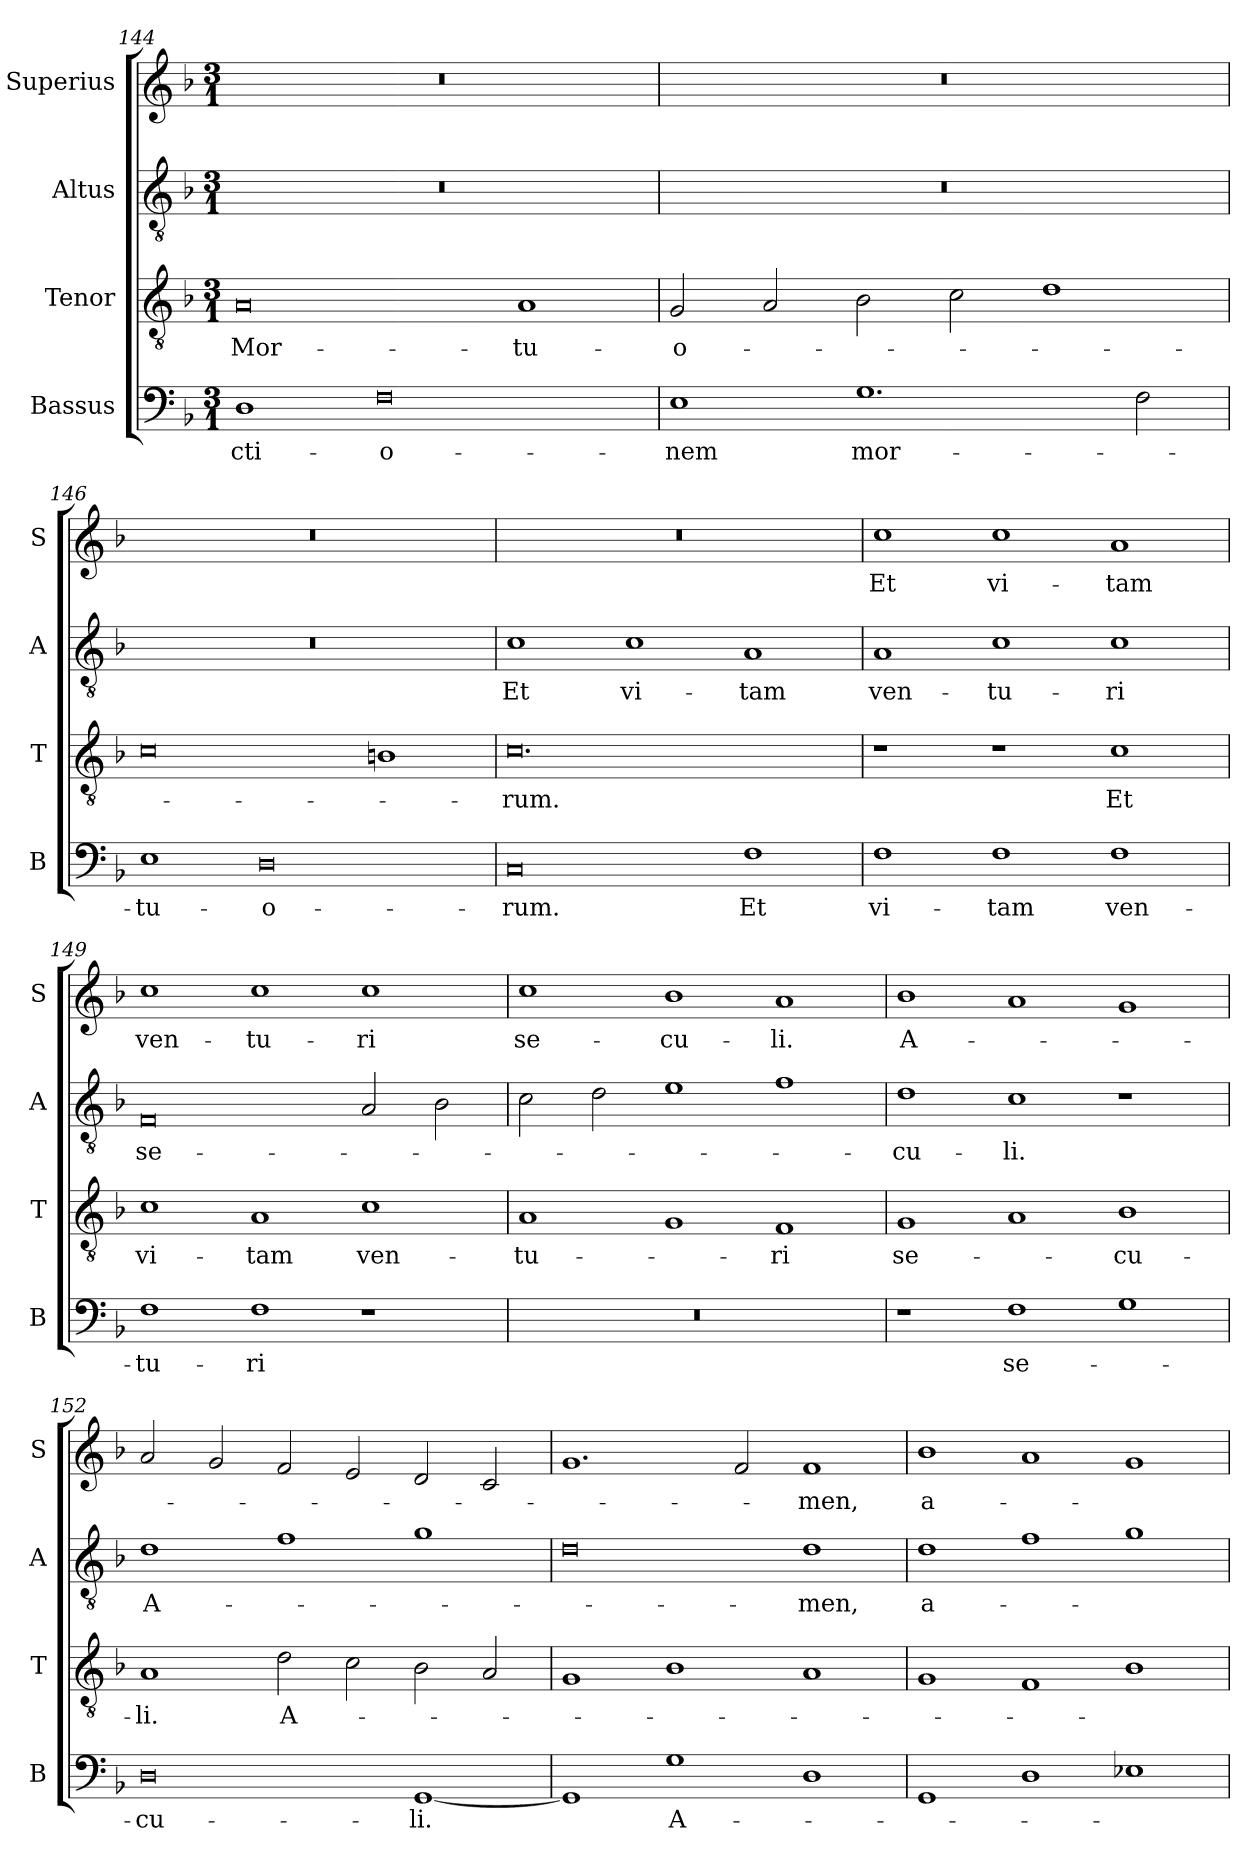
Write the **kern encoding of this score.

**kern	**text	**kern	**text	**kern	**text	**kern	**text
*part4	*part4	*part3	*part3	*part2	*part2	*part1	*part1
*staff4	*staff4	*staff3	*staff3	*staff2	*staff2	*staff1	*staff1
*I"Bassus	*	*I"Tenor	*	*I"Altus	*	*I"Superius	*
*I'B	*	*I'T	*	*I'A	*	*I'S	*
*clefF4	*	*clefGv2	*	*clefGv2	*	*clefG2	*
*k[b-]	*	*k[b-]	*	*k[b-]	*	*k[b-]	*
*M3/1	*	*M3/1	*	*M3/1	*	*M3/1	*
=144	=144	=144	=144	=144	=144	=144	=144
1D	-cti-	0A	Mor-	0.r	.	0.r	.
0F	-o-	.	.	.	.	.	.
.	.	1A	-tu-	.	.	.	.
=145	=145	=145	=145	=145	=145	=145	=145
1E	-nem	2G	-o-	0.r	.	0.r	.
.	.	2A	.	.	.	.	.
1.G	mor-	2B-	.	.	.	.	.
.	.	2c	.	.	.	.	.
.	.	1d	.	.	.	.	.
2F	.	.	.	.	.	.	.
=146	=146	=146	=146	=146	=146	=146	=146
1E	-tu-	0c	.	0.r	.	0.r	.
0D	-o-	.	.	.	.	.	.
.	.	1Bn	.	.	.	.	.
=147	=147	=147	=147	=147	=147	=147	=147
0C	-rum.	0.c	-rum.	1c	Et	0.r	.
.	.	.	.	1c	vi-	.	.
1F	Et	.	.	1A	-tam	.	.
=148	=148	=148	=148	=148	=148	=148	=148
1F	vi-	1r	.	1A	ven-	1cc	Et
1F	-tam	1r	.	1c	-tu-	1cc	vi-
1F	ven-	1c	Et	1c	-ri	1a	-tam
=149	=149	=149	=149	=149	=149	=149	=149
1F	-tu-	1c	vi-	0F	se-	1cc	ven-
1F	-ri	1A	-tam	.	.	1cc	-tu-
1r	.	1c	ven-	2A	.	1cc	-ri
.	.	.	.	2B-	.	.	.
=150	=150	=150	=150	=150	=150	=150	=150
0.r	.	1A	-tu-	2c	.	1cc	se-
.	.	.	.	2d	.	.	.
.	.	1G	.	1e	.	1b-	-cu-
.	.	1F	-ri	1f	.	1a	-li.
=151	=151	=151	=151	=151	=151	=151	=151
1r	.	1G	se-	1d	-cu-	1b-	A-
1F	se-	1A	.	1c	-li.	1a	.
1G	.	1B-	-cu-	1r	.	1g	.
=152	=152	=152	=152	=152	=152	=152	=152
0D	-cu-	1A	-li.	1d	A-	2a	.
.	.	.	.	.	.	2g	.
.	.	2d	A-	1f	.	2f	.
.	.	2c	.	.	.	2e	.
[1GG	-li.	2B-	.	1g	.	2d	.
.	.	2A	.	.	.	2c	.
=153	=153	=153	=153	=153	=153	=153	=153
1GG]	.	1G	.	0d	.	1.g	.
1G	A-	1B-	.	.	.	.	.
.	.	.	.	.	.	2f	.
!	!	!	!	!	!LO:LY:i	!	!LO:LY:i
1D	.	1A	.	1d	-men,	1f	-men,
=154	=154	=154	=154	=154	=154	=154	=154
!	!	!	!	!	!LO:LY:i	!	!LO:LY:i
1GG	.	1G	.	1d	a-	1b-	a-
1D	.	1F	.	1f	.	1a	.
1E-X	.	1B-	.	1g	.	1g	.
=	=	=	=	=	=	=	=
*-	*-	*-	*-	*-	*-	*-	*-
